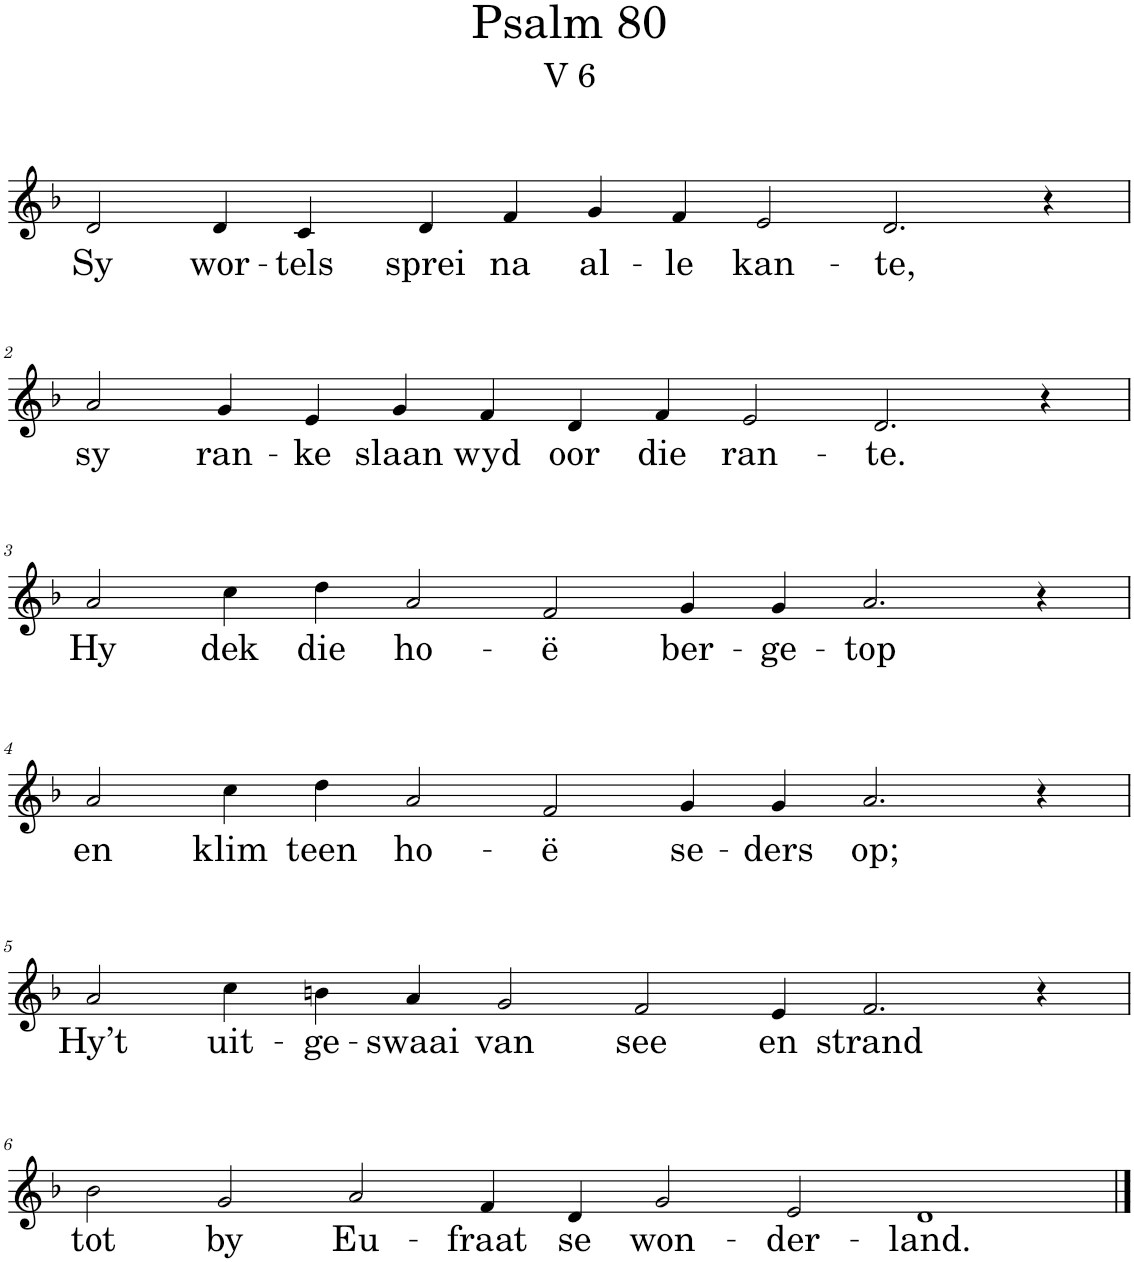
**kern	**text
*part1	*part1
*staff1	*staff1
*I"Pipe Organ	*
*I'Org.	*
*clefG2	*
*k[b-]	*
*M14/4	*
=1	=1
!	!LO:LY:b
2d/	Sy
!	!LO:LY:b
4d/	wor-
!	!LO:LY:b
4c/	-tels
!	!LO:LY:b
4d/	sprei
!	!LO:LY:b
4f/	na
!	!LO:LY:b
4g/	al-
!	!LO:LY:b
4f/	-le
!	!LO:LY:b
2e/	kan-
!	!LO:LY:b
2.d/	-te,
4r	.
!!LO:LB:g=z
=2	=2
!	!LO:LY:b
2a/	sy
!	!LO:LY:b
4g/	ran-
!	!LO:LY:b
4e/	-ke
!	!LO:LY:b
4g/	slaan
!	!LO:LY:b
4f/	wyd
!	!LO:LY:b
4d/	oor
!	!LO:LY:b
4f/	die
!	!LO:LY:b
2e/	ran-
!	!LO:LY:b
2.d/	-te.
4r	.
!!LO:LB:g=z
=3	=3
!	!LO:LY:b
2a/	Hy
!	!LO:LY:b
4cc\	dek
!	!LO:LY:b
4dd\	die
!	!LO:LY:b
2a/	ho-
!	!LO:LY:b
2f/	-ë
!	!LO:LY:b
4g/	ber-
!	!LO:LY:b
4g/	-ge-
!	!LO:LY:b
2.a/	-top
4r	.
!!LO:LB:g=z
=4	=4
!	!LO:LY:b
2a/	en
!	!LO:LY:b
4cc\	klim
!	!LO:LY:b
4dd\	teen
!	!LO:LY:b
2a/	ho-
!	!LO:LY:b
2f/	-ë
!	!LO:LY:b
4g/	se-
!	!LO:LY:b
4g/	-ders
!	!LO:LY:b
2.a/	op;
4r	.
!!LO:LB:g=z
=5	=5
!	!LO:LY:b
2a/	Hy’t
!	!LO:LY:b
4cc\	uit-
!	!LO:LY:b
4bn\	-ge-
!	!LO:LY:b
4a/	-swaai
!	!LO:LY:b
2g/	van
!	!LO:LY:b
2f/	see
!	!LO:LY:b
4e/	en
!	!LO:LY:b
2.f/	strand
4r	.
!!LO:LB:g=z
=6	=6
*M16/4	*
!	!LO:LY:b
2b-\	tot
!	!LO:LY:b
2g/	by
!	!LO:LY:b
2a/	Eu-
!	!LO:LY:b
4f/	-fraat
!	!LO:LY:b
4d/	se
!	!LO:LY:b
2g/	won-
!	!LO:LY:b
2e/	-der-
!	!LO:LY:b
1d	-land.
==	==
*-	*-
